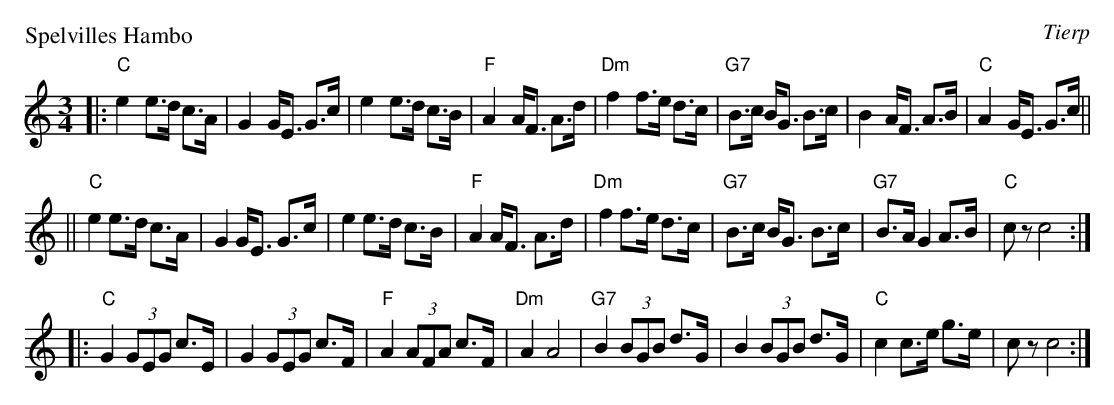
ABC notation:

X:1
P: Spelvilles Hambo
O: Tierp
M: 3/4
L: 1/8
K: C
|: "C"e2 e>d c>A    | G2 G<E G>c      | e2 e>d c>B      | "F"A2 A<F A>d \
|  "Dm"f2 f>e d>c   | "G7"B>c B<G B>c | B2 A<F A>B      | "C"A2 G<E G>c ||
||  "C"e2 e>d c>A   | G2 G<E G>c      | e2 e>d c>B      | "F"A2 A<F A>d \
|  "Dm"f2 f>e d>c   | "G7"B>c B<G B>c | "G7"B>A G2 A>B  | "C"cz c4 :|
|: "C"G2 (3GEG c>E  | G2 (3GEG c>F    | "F"A2 (3AFA c>F | "Dm"A2 A4 \
|  "G7"B2 (3BGB d>G | B2 (3BGB d>G    | "C"c2 c>e g>e   | cz c4 :|
